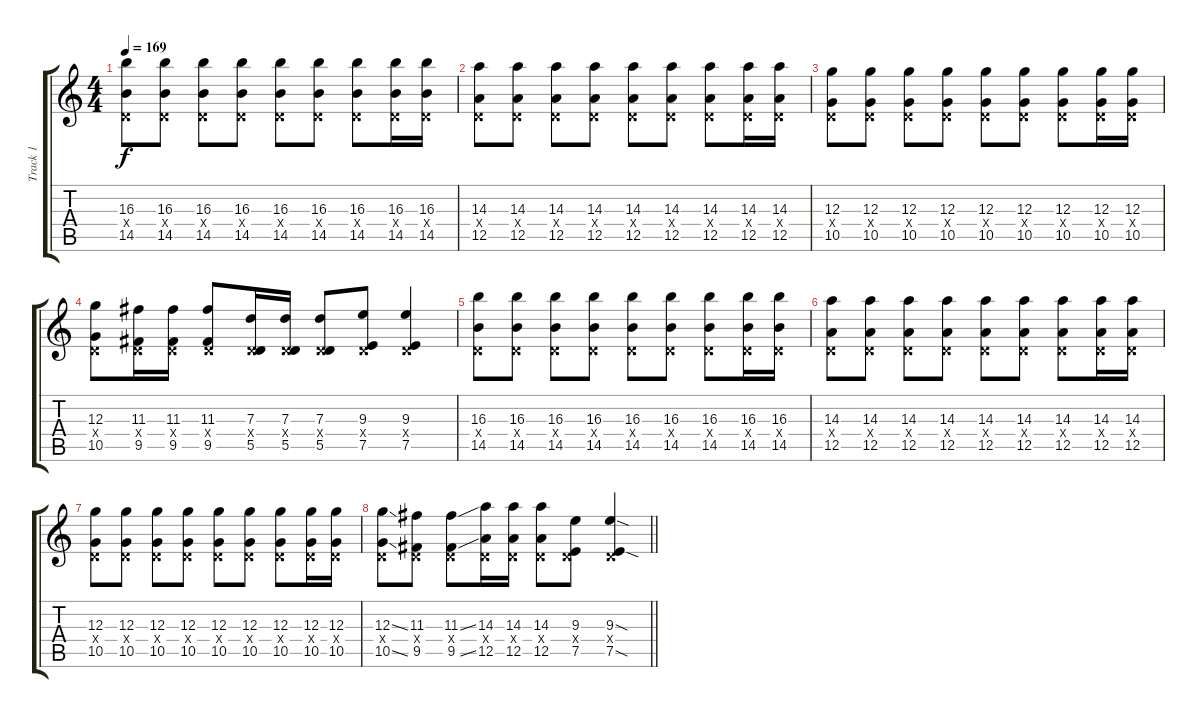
\track ("Track 1" "Track 1") {instrument overdrivenguitar}
\staff {score tabs}
\tuning (E4 B3 G3 D3 A2 E2) {hide}
\ts (4 4)
\tempo 169
\clef g2
\ks c
(16.3 0.4{x} 14.5).8{dy f} (16.3 0.4{x} 14.5).8 (16.3 0.4{x} 14.5).8 (16.3 0.4{x} 14.5).8 (16.3 0.4{x} 14.5).8 (16.3 0.4{x} 14.5).8 (16.3 0.4{x} 14.5).8 (16.3 0.4{x} 14.5).16 (16.3 0.4{x} 14.5).16 |
(14.3 0.4{x} 12.5).8 (14.3 0.4{x} 12.5).8 (14.3 0.4{x} 12.5).8 (14.3 0.4{x} 12.5).8 (14.3 0.4{x} 12.5).8 (14.3 0.4{x} 12.5).8 (14.3 0.4{x} 12.5).8 (14.3 0.4{x} 12.5).16 (14.3 0.4{x} 12.5).16 |
(12.3 0.4{x} 10.5).8 (12.3 0.4{x} 10.5).8 (12.3 0.4{x} 10.5).8 (12.3 0.4{x} 10.5).8 (12.3 0.4{x} 10.5).8 (12.3 0.4{x} 10.5).8 (12.3 0.4{x} 10.5).8 (12.3 0.4{x} 10.5).16 (12.3 0.4{x} 10.5).16 |
(12.3 0.4{x} 10.5).8 (11.3 0.4{x} 9.5).16 (11.3 0.4{x} 9.5).16 (11.3 0.4{x} 9.5).8 (7.3 0.4{x} 5.5).16 (7.3 0.4{x} 5.5).16 (7.3 0.4{x} 5.5).8 (9.3 0.4{x} 7.5).8 (9.3 0.4{x} 7.5).4 |
(16.3 0.4{x} 14.5).8 (16.3 0.4{x} 14.5).8 (16.3 0.4{x} 14.5).8 (16.3 0.4{x} 14.5).8 (16.3 0.4{x} 14.5).8 (16.3 0.4{x} 14.5).8 (16.3 0.4{x} 14.5).8 (16.3 0.4{x} 14.5).16 (16.3 0.4{x} 14.5).16 |
(14.3 0.4{x} 12.5).8 (14.3 0.4{x} 12.5).8 (14.3 0.4{x} 12.5).8 (14.3 0.4{x} 12.5).8 (14.3 0.4{x} 12.5).8 (14.3 0.4{x} 12.5).8 (14.3 0.4{x} 12.5).8 (14.3 0.4{x} 12.5).16 (14.3 0.4{x} 12.5).16 |
(12.3 0.4{x} 10.5).8 (12.3 0.4{x} 10.5).8 (12.3 0.4{x} 10.5).8 (12.3 0.4{x} 10.5).8 (12.3 0.4{x} 10.5).8 (12.3 0.4{x} 10.5).8 (12.3 0.4{x} 10.5).8 (12.3 0.4{x} 10.5).16 (12.3 0.4{x} 10.5).16 |
\barLineRight lightlight
(12.3{ss} 0.4{x} 10.5{ss}).8 (11.3 0.4{x} 9.5).8 (11.3{ss} 0.4{x} 9.5{ss}).8 (14.3 0.4{x} 12.5).16 (14.3 0.4{x} 12.5).16 (14.3 0.4{x} 12.5).8 (9.3 0.4{x} 7.5).8 (9.3{sod} 0.4{x} 7.5{sod}).4
